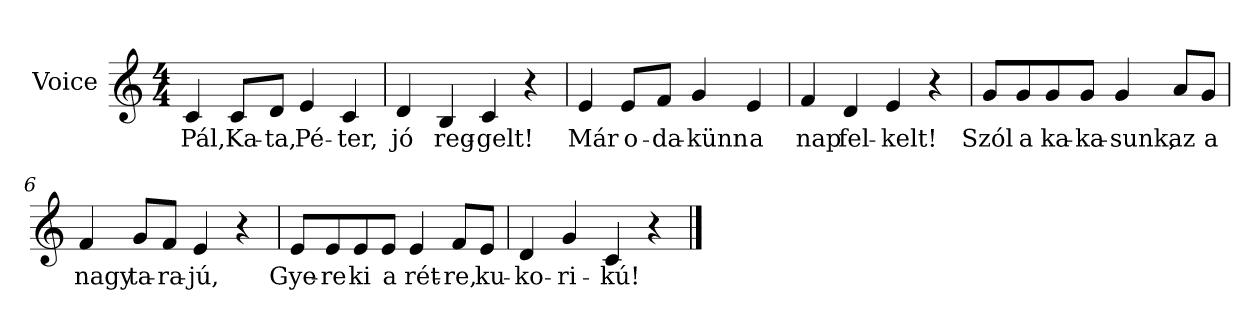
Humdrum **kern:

**kern	**text
*part1	*part1
*staff1	*staff1
*I"Voice	*
*clefG2	*
*k[]	*
*C:	*
*M4/4	*
=1	=1
4c/	Pál,
8c/L	Ka-
8d/J	-ta,
4e/	Pé-
4c/	-ter,
=2	=2
4d/	jó
4B/	reg-
4c/	-gelt!
4r	.
=3	=3
4e/	Már
8e/L	o-
8f/J	-da-
4g/	-künn
4e/	a
=4	=4
4f/	nap
4d/	fel-
4e/	-kelt!
4r	.
!!LO:LB:g=z
=5	=5
8g/L	Szól
8g/	a
8g/	ka-
8g/J	-ka-
4g/	-sunk,
8a/L	az
8g/J	a
=6	=6
4f/	nagy
8g/L	ta-
8f/J	-ra-
4e/	jú,
4r	.
=7	=7
8e/L	Gye-
8e/	re
8e/	ki
8e/J	a
4e/	rét-
8f/L	-re,
8e/J	ku-
=8	=8
4d/	ko-
4g/	-ri-
4c/	-kú!
4r	.
==	==
*-	*-
